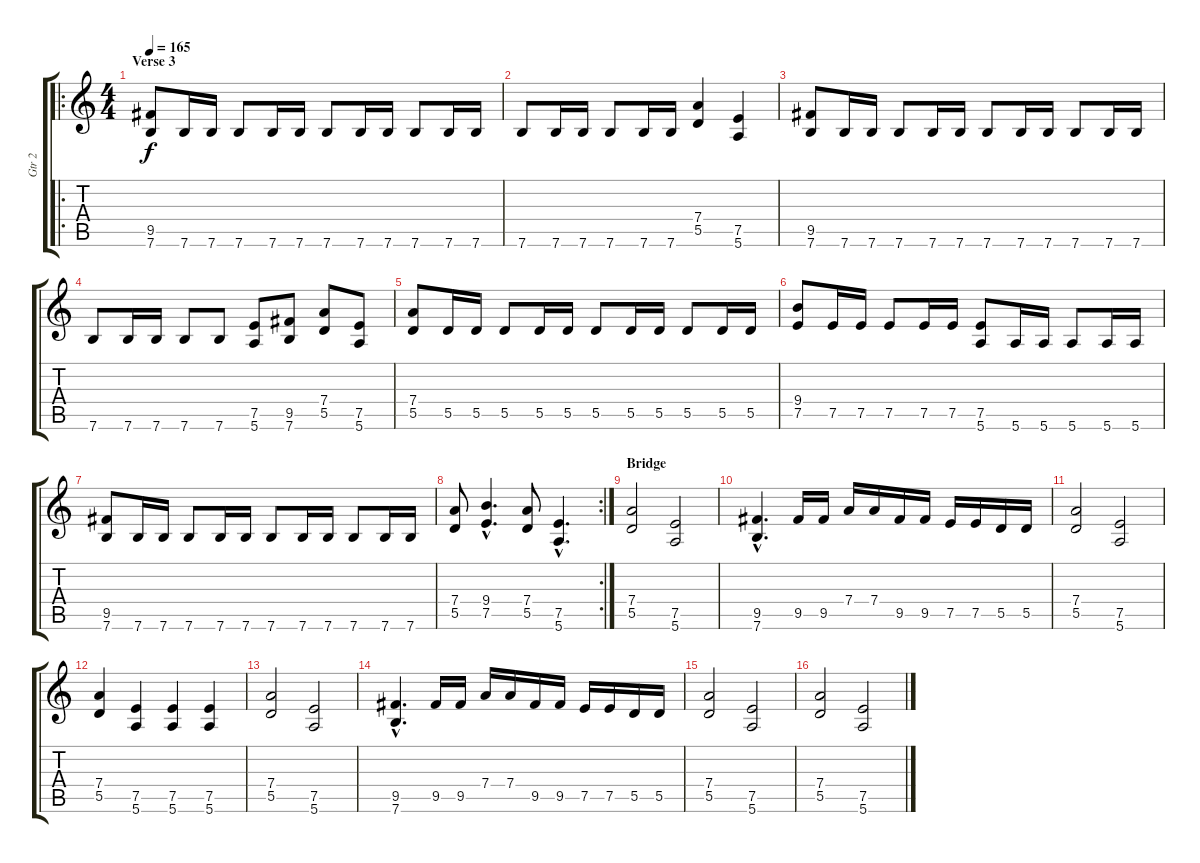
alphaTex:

\track ("Gtr 2" "Gtr 2") {instrument distortionguitar}
\staff {score tabs}
\tuning (E4 B3 G3 D3 A2 E2) {hide}
\ro
\ts (4 4)
\section ("" "Verse 3")
\tempo 165
\clef g2
\ks c
(9.5 7.6).8{dy f} 7.6.16 7.6.16 7.6.8 7.6.16 7.6.16 7.6.8 7.6.16 7.6.16 7.6.8 7.6.16 7.6.16 |
7.6.8 7.6.16 7.6.16 7.6.8 7.6.16 7.6.16 (7.4 5.5).4 (7.5 5.6).4 |
(9.5 7.6).8 7.6.16 7.6.16 7.6.8 7.6.16 7.6.16 7.6.8 7.6.16 7.6.16 7.6.8 7.6.16 7.6.16 |
7.6.8 7.6.16 7.6.16 7.6.8 7.6.8 (7.5 5.6).8 (9.5 7.6).8 (7.4 5.5).8 (7.5 5.6).8 |
(7.4 5.5).8 5.5.16 5.5.16 5.5.8 5.5.16 5.5.16 5.5.8 5.5.16 5.5.16 5.5.8 5.5.16 5.5.16 |
(9.4 7.5).8 7.5.16 7.5.16 7.5.8 7.5.16 7.5.16 (7.5 5.6).8 5.6.16 5.6.16 5.6.8 5.6.16 5.6.16 |
(9.5 7.6).8 7.6.16 7.6.16 7.6.8 7.6.16 7.6.16 7.6.8 7.6.16 7.6.16 7.6.8 7.6.16 7.6.16 |
\rc 2
(7.4 5.5).8 (9.4{hac} 7.5{hac}).4{d} (7.4 5.5).8 (7.5{hac} 5.6{hac}).4{d} |
\section ("" "Bridge")
(7.4 5.5).2 (7.5 5.6).2 |
(9.5{hac} 7.6{hac}).4{d} 9.5.16 9.5.16 7.4.16 7.4.16 9.5.16 9.5.16 7.5.16 7.5.16 5.5.16 5.5.16 |
(7.4 5.5).2 (7.5 5.6).2 |
(7.4 5.5).4 (7.5 5.6).4 (7.5 5.6).4 (7.5 5.6).4 |
(7.4 5.5).2 (7.5 5.6).2 |
(9.5{hac} 7.6{hac}).4{d} 9.5.16 9.5.16 7.4.16 7.4.16 9.5.16 9.5.16 7.5.16 7.5.16 5.5.16 5.5.16 |
(7.4 5.5).2 (7.5 5.6).2 |
(7.4 5.5).2 (7.5 5.6).2
